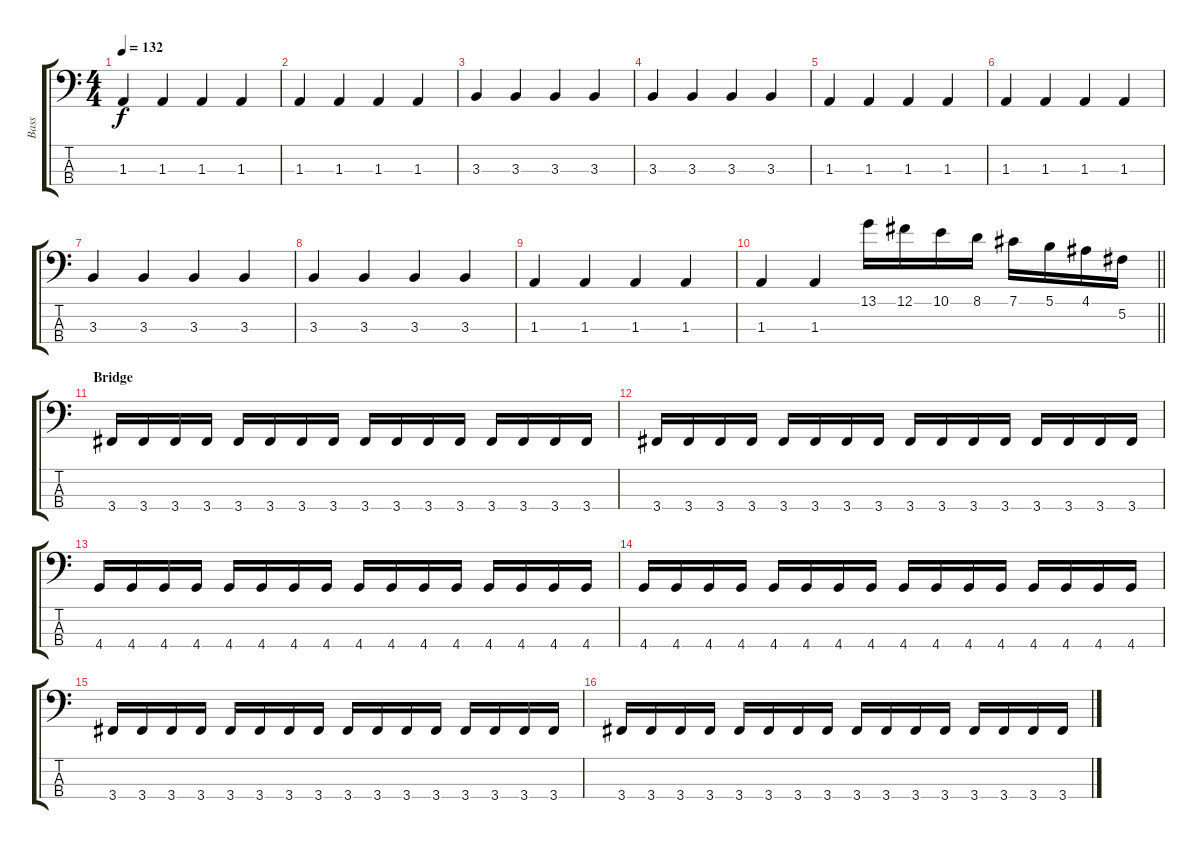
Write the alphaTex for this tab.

\track ("Bass" "Bass") {instrument electricbasspick}
\staff {score tabs}
\tuning (Gb2 Db2 Ab1 Eb1) {hide}
\ts (4 4)
\tempo 132
\clef f4
\ks c
1.3.4{dy f} 1.3.4 1.3.4 1.3.4 |
1.3.4 1.3.4 1.3.4 1.3.4 |
3.3.4 3.3.4 3.3.4 3.3.4 |
3.3.4 3.3.4 3.3.4 3.3.4 |
1.3.4 1.3.4 1.3.4 1.3.4 |
1.3.4 1.3.4 1.3.4 1.3.4 |
3.3.4 3.3.4 3.3.4 3.3.4 |
3.3.4 3.3.4 3.3.4 3.3.4 |
1.3.4 1.3.4 1.3.4 1.3.4 |
\barLineRight lightlight
1.3.4 1.3.4 13.1.16 12.1.16 10.1.16 8.1.16 7.1.16 5.1.16 4.1.16 5.2.16 |
\section ("" "Bridge")
3.4.16 3.4.16 3.4.16 3.4.16 3.4.16 3.4.16 3.4.16 3.4.16 3.4.16 3.4.16 3.4.16 3.4.16 3.4.16 3.4.16 3.4.16 3.4.16 |
3.4.16 3.4.16 3.4.16 3.4.16 3.4.16 3.4.16 3.4.16 3.4.16 3.4.16 3.4.16 3.4.16 3.4.16 3.4.16 3.4.16 3.4.16 3.4.16 |
4.4.16 4.4.16 4.4.16 4.4.16 4.4.16 4.4.16 4.4.16 4.4.16 4.4.16 4.4.16 4.4.16 4.4.16 4.4.16 4.4.16 4.4.16 4.4.16 |
4.4.16 4.4.16 4.4.16 4.4.16 4.4.16 4.4.16 4.4.16 4.4.16 4.4.16 4.4.16 4.4.16 4.4.16 4.4.16 4.4.16 4.4.16 4.4.16 |
3.4.16 3.4.16 3.4.16 3.4.16 3.4.16 3.4.16 3.4.16 3.4.16 3.4.16 3.4.16 3.4.16 3.4.16 3.4.16 3.4.16 3.4.16 3.4.16 |
3.4.16 3.4.16 3.4.16 3.4.16 3.4.16 3.4.16 3.4.16 3.4.16 3.4.16 3.4.16 3.4.16 3.4.16 3.4.16 3.4.16 3.4.16 3.4.16
